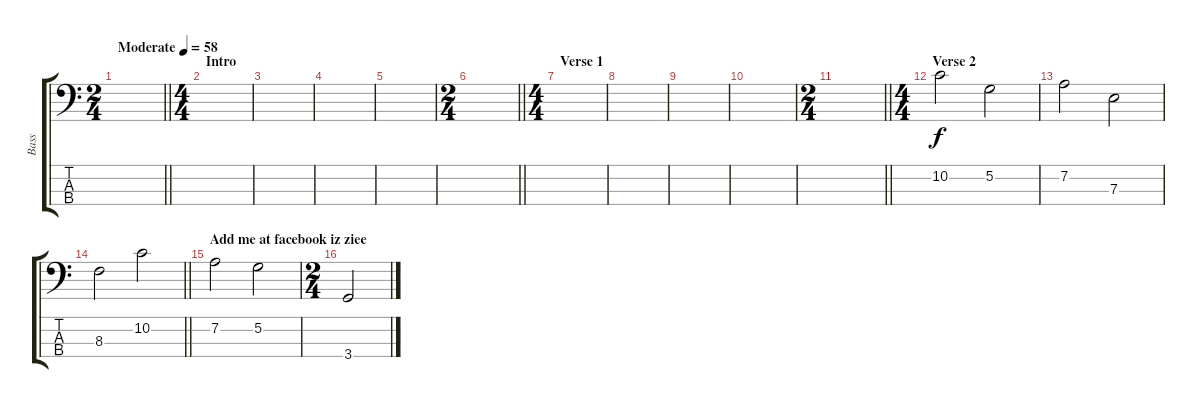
\track ("Bass" "Bass") {instrument electricbassfinger}
\staff {score tabs}
\tuning (G2 D2 A1 E1) {hide}
\ts (2 4)
\tempo (58 "Moderate")
\clef f4
\barLineRight lightlight
\ks c
|
\ts (4 4)
\section ("" "Intro")
|
|
|
|
\ts (2 4)
\barLineRight lightlight
|
\ts (4 4)
\section ("" "Verse 1")
|
|
|
|
\ts (2 4)
\barLineRight lightlight
|
\ts (4 4)
\section ("" "Verse 2")
10.2.2 5.2.2 |
7.2.2 7.3.2 |
\barLineRight lightlight
8.3.2 10.2.2 |
\section ("" "Add me at facebook iz ziee")
7.2.2 5.2.2 |
\ts (2 4)
3.4.2
